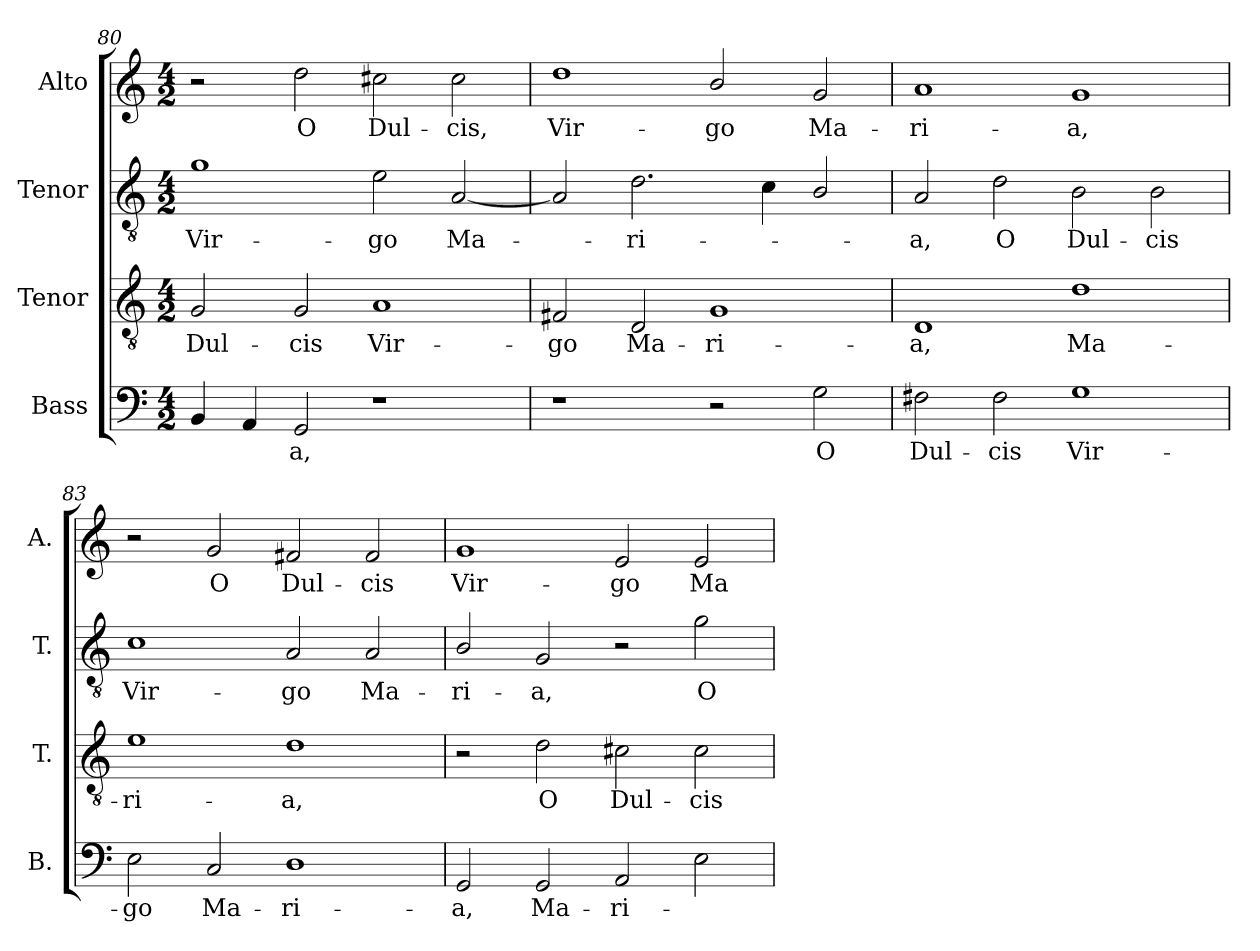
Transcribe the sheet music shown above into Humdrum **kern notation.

**kern	**text	**kern	**text	**kern	**text	**kern	**text
*part4	*part4	*part3	*part3	*part2	*part2	*part1	*part1
*staff4	*staff4	*staff3	*staff3	*staff2	*staff2	*staff1	*staff1
*I"Bass	*	*I"Tenor	*	*I"Tenor	*	*I"Alto	*
*I'B.	*	*I'T.	*	*I'T.	*	*I'A.	*
*clefF4	*	*clefGv2	*	*clefGv2	*	*clefG2	*
*	*	*ITrd7c12	*	*ITrd7c12	*	*	*
*k[]	*	*k[]	*	*k[]	*	*k[]	*
*C:	*	*C:	*	*C:	*	*C:	*
*M4/2	*	*M4/2	*	*M4/2	*	*M4/2	*
=80	=80	=80	=80	=80	=80	=80	=80
!	!	!	!LO:LY:b:color=#000000	!	!	!	!
!	!	!	!	!	!LO:LY:b:color=#000000	!	!
4BBi/	.	2GGi/	Dul-	1Gi	Vir-	2r	.
4AAi/	.	.	.	.	.	.	.
!	!LO:LY:b:color=#000000	!	!	!	!	!	!
!	!	!	!LO:LY:b:color=#000000	!	!	!	!
!	!	!	!	!	!	!	!LO:LY:b:color=#000000
2GGi/	-a,	2GGi/	-cis	.	.	2ddi\	O
!	!	!	!LO:LY:b:color=#000000	!	!	!	!
!	!	!	!	!	!LO:LY:b:color=#000000	!	!
!	!	!	!	!	!	!	!LO:LY:b:color=#000000
1r	.	1AAi	Vir-	2Ei\	-go	2cc#Xi\	Dul-
!	!	!	!	!	!LO:LY:b:color=#000000	!	!
!	!	!	!	!	!	!	!LO:LY:b:color=#000000
.	.	.	.	[2AAi/	Ma-	2cc#i\	-cis,
=81	=81	=81	=81	=81	=81	=81	=81
!	!	!	!LO:LY:b:color=#000000	!	!	!	!
!	!	!	!	!	!	!	!LO:LY:b:color=#000000
1r	.	2FF#Xi/	-go	2AAi/]	.	1ddi	Vir-
!	!	!	!LO:LY:b:color=#000000	!	!	!	!
!	!	!	!	!	!LO:LY:b:color=#000000	!	!
.	.	2DDi/	Ma-	2.Di\	-ri-	.	.
!	!	!	!LO:LY:b:color=#000000	!	!	!	!
!	!	!	!	!	!	!	!LO:LY:b:color=#000000
2r	.	1GGi	-ri-	.	.	2bi/	-go
.	.	.	.	4Ci\	.	.	.
!	!LO:LY:b:color=#000000	!	!	!	!	!	!
!	!	!	!	!	!	!	!LO:LY:b:color=#000000
2Gi\	O	.	.	2BBi/	.	2gi/	Ma-
=82	=82	=82	=82	=82	=82	=82	=82
!	!LO:LY:b:color=#000000	!	!	!	!	!	!
!	!	!	!LO:LY:b:color=#000000	!	!	!	!
!	!	!	!	!	!LO:LY:b:color=#000000	!	!
!	!	!	!	!	!	!	!LO:LY:b:color=#000000
2F#Xi\	Dul-	1DDi	-a,	2AAi/	-a,	1ai	-ri-
!	!LO:LY:b:color=#000000	!	!	!	!	!	!
!	!	!	!	!	!LO:LY:b:color=#000000	!	!
2F#i\	-cis	.	.	2Di\	O	.	.
!	!LO:LY:b:color=#000000	!	!	!	!	!	!
!	!	!	!LO:LY:b:color=#000000	!	!	!	!
!	!	!	!	!	!LO:LY:b:color=#000000	!	!
!	!	!	!	!	!	!	!LO:LY:b:color=#000000
1Gi	Vir-	1Di	Ma-	2BBi\	Dul-	1gi	-a,
!	!	!	!	!	!LO:LY:b:color=#000000	!	!
.	.	.	.	2BBi\	-cis	.	.
=83	=83	=83	=83	=83	=83	=83	=83
!	!LO:LY:b:color=#000000	!	!	!	!	!	!
!	!	!	!LO:LY:b:color=#000000	!	!	!	!
!	!	!	!	!	!LO:LY:b:color=#000000	!	!
2Ei\	-go	1Ei	-ri-	1Ci	Vir-	2r	.
!	!LO:LY:b:color=#000000	!	!	!	!	!	!
!	!	!	!	!	!	!	!LO:LY:b:color=#000000
2Ci/	Ma-	.	.	.	.	2gi/	O
!	!LO:LY:b:color=#000000	!	!	!	!	!	!
!	!	!	!LO:LY:b:color=#000000	!	!	!	!
!	!	!	!	!	!LO:LY:b:color=#000000	!	!
!	!	!	!	!	!	!	!LO:LY:b:color=#000000
1Di	-ri-	1Di	-a,	2AAi/	-go	2f#Xi/	Dul-
!	!	!	!	!	!LO:LY:b:color=#000000	!	!
!	!	!	!	!	!	!	!LO:LY:b:color=#000000
.	.	.	.	2AAi/	Ma-	2f#i/	-cis
!!LO:PB:g=z
=84	=84	=84	=84	=84	=84	=84	=84
!	!LO:LY:b:color=#000000	!	!	!	!	!	!
!	!	!	!	!	!LO:LY:b:color=#000000	!	!
!	!	!	!	!	!	!	!LO:LY:b:color=#000000
2GGi/	-a,	2r	.	2BBi/	-ri-	1gi	Vir-
!	!LO:LY:b:color=#000000	!	!	!	!	!	!
!	!	!	!LO:LY:b:color=#000000	!	!	!	!
!	!	!	!	!	!LO:LY:b:color=#000000	!	!
2GGi/	Ma-	2Di\	O	2GGi/	-a,	.	.
!	!LO:LY:b:color=#000000	!	!	!	!	!	!
!	!	!	!LO:LY:b:color=#000000	!	!	!	!
!	!	!	!	!	!	!	!LO:LY:b:color=#000000
2AAi/	-ri-	2C#Xi\	Dul-	2r	.	2ei/	-go
!	!	!	!LO:LY:b:color=#000000	!	!	!	!
!	!	!	!	!	!LO:LY:b:color=#000000	!	!
!	!	!	!	!	!	!	!LO:LY:b:color=#000000
2Ei\	.	2C#i\	-cis	2Gi\	O	2ei/	Ma-
=	=	=	=	=	=	=	=
*-	*-	*-	*-	*-	*-	*-	*-
